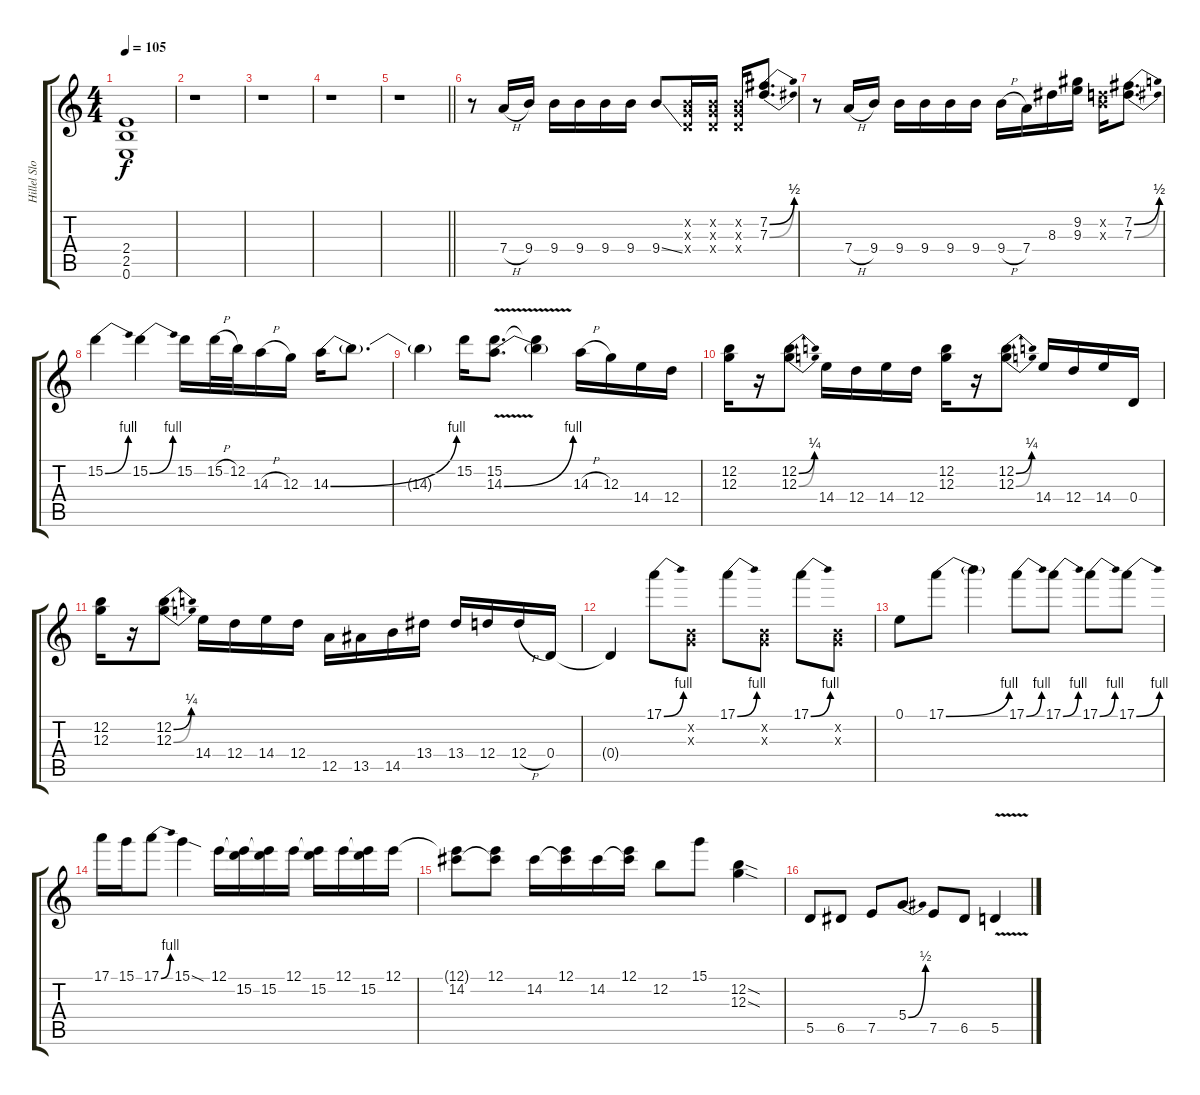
\track ("Hillel Slovak" "Hillel Slo") {instrument distortionguitar}
\staff {score tabs}
\tuning (E4 B3 G3 D3 A2 E2) {hide}
\ts (4 4)
\tempo 105
\clef g2
\ks c
(2.4{t} 2.5{t} 0.6{t}).1{dy f} |
r.1 |
r.1 |
r.1 |
\barLineRight lightlight
r.1 |
r.8{volume 16 balance 0} 7.4{h}.16 9.4.16 9.4.16 9.4.16 9.4.16 9.4.16 9.4{ss}.8 (0.2{x} 0.3{x} 0.4{x}).16 (0.2{x} 0.3{x} 0.4{x}).16 (0.2{x} 0.3{x} 0.4{x}).16 (7.2{be (bend 0 0 60 2)} 7.3{be (bend 0 0 60 2)}).8{d} |
r.8 7.4{h}.16 9.4.16 9.4.16 9.4.16 9.4.16 9.4.16 9.4{h}.16 7.4.16 8.3.16 (9.2 9.3).16 (0.2{x} 7.3{x}).16 (7.2{be (bend 0 0 60 2)} 7.3{be (bend 0 0 60 2)}).8{d} |
15.2{be (bend 0 0 60 4)}.4 15.2{be (bend 0 0 60 4)}.4 15.2.16 15.2{h}.32 12.2.32 14.3{h}.16 12.3.16 14.3{be (bend 0 0 60 4)}.16 14.3{t}.8{d} |
14.3{t}.4 15.2.16 (15.2 14.3{be (bend 0 0 60 4) v}).8{d} (15.2{t} 14.3{t}).4 14.3{h}.16 12.3.16 14.4.16 12.4.16 |
(12.2 12.3).16 r.16 (12.2{be (bend 0 0 60 1)} 12.3{be (bend 0 0 60 1)}).8 14.4.16 12.4.16 14.4.16 12.4.16 (12.2 12.3).16 r.16 (12.2{be (bend 0 0 60 1)} 12.3{be (bend 0 0 60 1)}).8 14.4.16 12.4.16 14.4.16 0.4.16 |
(12.2 12.3).16 r.16 (12.2{be (bend 0 0 60 1)} 12.3{be (bend 0 0 60 1)}).8 14.4.16 12.4.16 14.4.16 12.4.16 12.5.16 13.5.16 14.5.16 13.4.16 13.4.16 12.4.16 12.4{h}.16 0.4.16 |
0.4{t}.4 17.1{be (bend 0 0 60 4)}.8 (0.2{x} 0.3{x}).8 17.1{be (bend 0 0 60 4)}.8 (0.2{x} 0.3{x}).8 17.1{be (bend 0 0 60 4)}.8 (0.2{x} 0.3{x}).8 |
0.1.8 17.1{be (bend 0 0 60 4)}.8 17.1{t}.4 17.1{be (bend 0 0 60 4)}.8 17.1{be (bend 0 0 60 4)}.8 17.1{be (bend 0 0 60 4)}.8 17.1{be (bend 0 0 60 4)}.8 |
17.1.16 15.1.16 17.1{be (bend 0 0 60 4)}.8 15.1{sod}.4 12.1.16 (12.1{t} 15.2).16 (12.1{t} 15.2).16 12.1.16 (12.1{t} 15.2).16 12.1.16 (12.1{t} 15.2).16 12.1.16 |
(12.1{t} 14.2).8 (12.1 14.2{t}).8 14.2.16 (12.1 14.2{t}).16 14.2.16 (12.1 14.2{t}).16 12.2.8 15.1.8 (12.2{sod} 12.3{sod}).4 |
5.5.8 6.5.8 7.5.8 5.4{be (bend 0 0 60 2)}.8 7.5.8 6.5.8 5.5{v}.4
